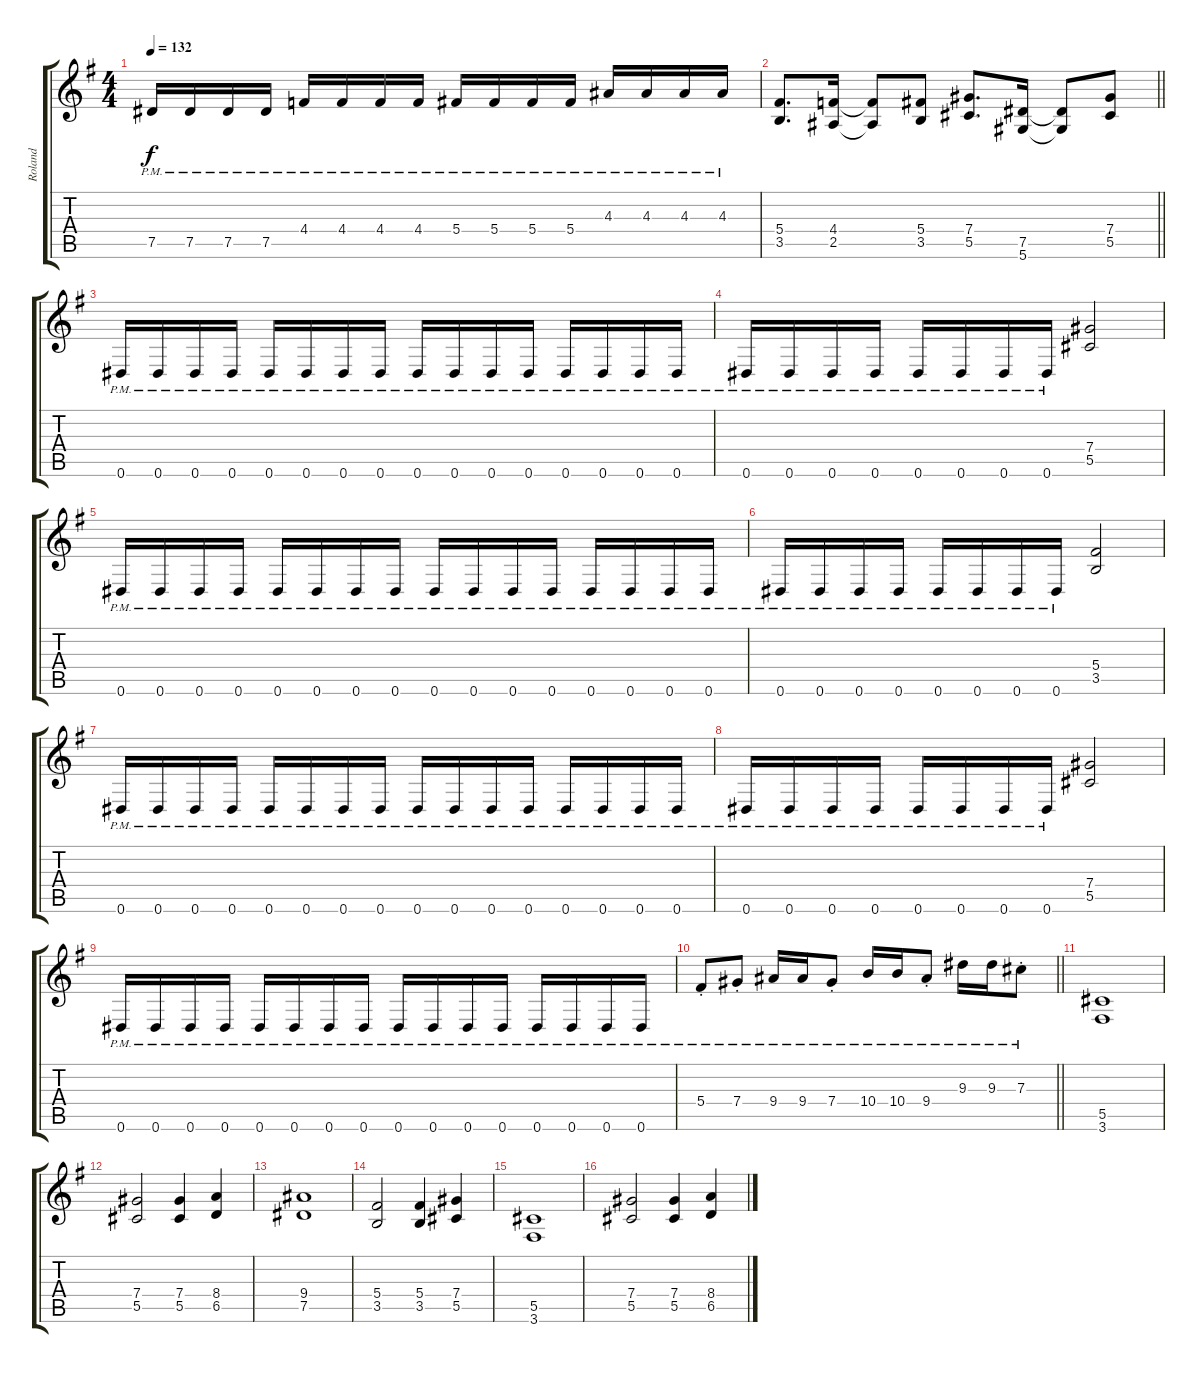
\track ("Roland" "Roland") {instrument distortionguitar}
\staff {score tabs}
\tuning (Eb4 Bb3 Gb3 Db3 Ab2 Eb2) {hide}
\ts (4 4)
\tempo 132
\clef g2
\ks eminor
7.5{pm}.16{dy f} 7.5{pm}.16 7.5{pm}.16 7.5{pm}.16 4.4{pm}.16 4.4{pm}.16 4.4{pm}.16 4.4{pm}.16 5.4{pm}.16 5.4{pm}.16 5.4{pm}.16 5.4{pm}.16 4.3{pm}.16 4.3{pm}.16 4.3{pm}.16 4.3{pm}.16 |
\barLineRight lightlight
(5.4 3.5).8{d} (4.4 2.5).16 (4.4{t} 2.5{t}).8 (5.4 3.5).8 (7.4 5.5).8{d} (7.5 5.6).16 (7.5{t} 5.6{t}).8 (7.4 5.5).8 |
0.6{pm}.16 0.6{pm}.16 0.6{pm}.16 0.6{pm}.16 0.6{pm}.16 0.6{pm}.16 0.6{pm}.16 0.6{pm}.16 0.6{pm}.16 0.6{pm}.16 0.6{pm}.16 0.6{pm}.16 0.6{pm}.16 0.6{pm}.16 0.6{pm}.16 0.6{pm}.16 |
0.6{pm}.16 0.6{pm}.16 0.6{pm}.16 0.6{pm}.16 0.6{pm}.16 0.6{pm}.16 0.6{pm}.16 0.6{pm}.16 (7.4 5.5).2 |
0.6{pm}.16 0.6{pm}.16 0.6{pm}.16 0.6{pm}.16 0.6{pm}.16 0.6{pm}.16 0.6{pm}.16 0.6{pm}.16 0.6{pm}.16 0.6{pm}.16 0.6{pm}.16 0.6{pm}.16 0.6{pm}.16 0.6{pm}.16 0.6{pm}.16 0.6{pm}.16 |
0.6{pm}.16 0.6{pm}.16 0.6{pm}.16 0.6{pm}.16 0.6{pm}.16 0.6{pm}.16 0.6{pm}.16 0.6{pm}.16 (5.4 3.5).2 |
0.6{pm}.16 0.6{pm}.16 0.6{pm}.16 0.6{pm}.16 0.6{pm}.16 0.6{pm}.16 0.6{pm}.16 0.6{pm}.16 0.6{pm}.16 0.6{pm}.16 0.6{pm}.16 0.6{pm}.16 0.6{pm}.16 0.6{pm}.16 0.6{pm}.16 0.6{pm}.16 |
0.6{pm}.16 0.6{pm}.16 0.6{pm}.16 0.6{pm}.16 0.6{pm}.16 0.6{pm}.16 0.6{pm}.16 0.6{pm}.16 (7.4 5.5).2 |
0.6{pm}.16 0.6{pm}.16 0.6{pm}.16 0.6{pm}.16 0.6{pm}.16 0.6{pm}.16 0.6{pm}.16 0.6{pm}.16 0.6{pm}.16 0.6{pm}.16 0.6{pm}.16 0.6{pm}.16 0.6{pm}.16 0.6{pm}.16 0.6{pm}.16 0.6{pm}.16 |
\barLineRight lightlight
5.4{pm st}.8 7.4{pm st}.8 9.4{pm}.16 9.4{pm}.16 7.4{pm st}.8 10.4{pm}.16 10.4{pm}.16 9.4{pm st}.8 9.3{pm}.16 9.3{pm}.16 7.3{pm st}.8 |
(5.5 3.6).1 |
(7.4 5.5).2 (7.4 5.5).4 (8.4 6.5).4 |
(9.4 7.5).1 |
(5.4 3.5).2 (5.4 3.5).4 (7.4 5.5).4 |
(5.5 3.6).1 |
(7.4 5.5).2 (7.4 5.5).4 (8.4 6.5).4
